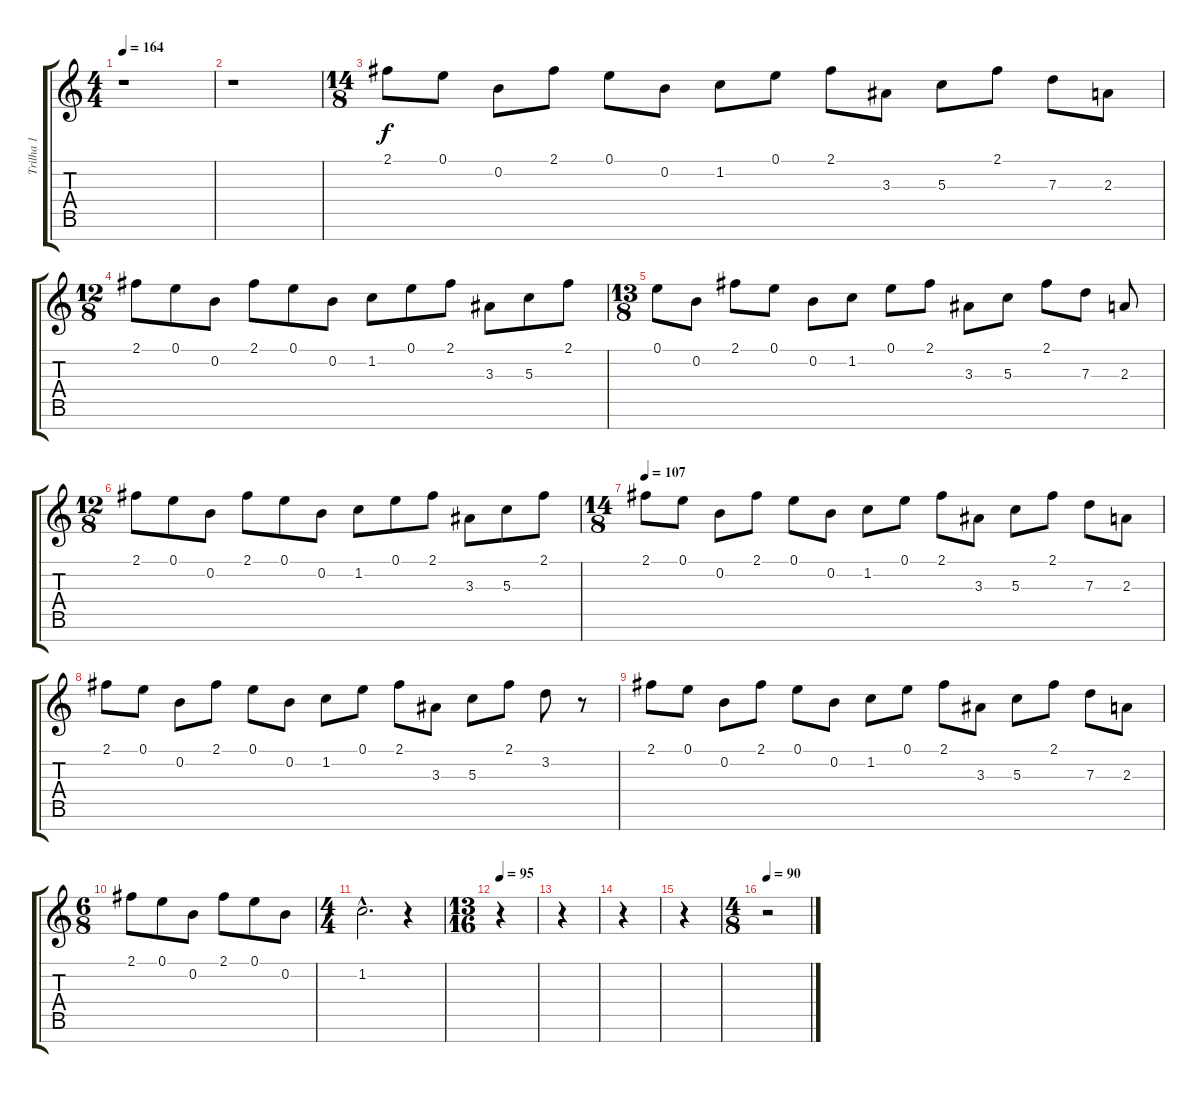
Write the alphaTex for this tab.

\track ("Trilha 1" "Trilha 1") {instrument acousticguitarnylon}
\staff {score tabs}
\tuning (E4 B3 G3 D3 A2 E2 B1) {hide}
\ts (4 4)
\tempo 164
\tempo 87
\tempo 164
\clef g2
\ks c
r.1{dy f instrument acousticguitarnylon} |
r.1 |
\ts (14 8)
2.1.8 0.1.8 0.2.8 2.1.8 0.1.8 0.2.8 1.2.8 0.1.8 2.1.8 3.3.8 5.3.8 2.1.8 7.3.8 2.3.8 |
\ts (12 8)
2.1.8 0.1.8 0.2.8 2.1.8 0.1.8 0.2.8 1.2.8 0.1.8 2.1.8 3.3.8 5.3.8 2.1.8 |
\ts (13 8)
0.1.8 0.2.8 2.1.8 0.1.8 0.2.8 1.2.8 0.1.8 2.1.8 3.3.8 5.3.8 2.1.8 7.3.8 2.3.8 |
\ts (12 8)
2.1.8 0.1.8 0.2.8 2.1.8 0.1.8 0.2.8 1.2.8 0.1.8 2.1.8 3.3.8 5.3.8 2.1.8 |
\ts (14 8)
\tempo 107
2.1.8 0.1.8 0.2.8 2.1.8 0.1.8 0.2.8 1.2.8 0.1.8 2.1.8 3.3.8 5.3.8 2.1.8 7.3.8 2.3.8 |
2.1.8 0.1.8 0.2.8 2.1.8 0.1.8 0.2.8 1.2.8 0.1.8 2.1.8 3.3.8 5.3.8 2.1.8 3.2.8 r.8 |
2.1.8 0.1.8 0.2.8 2.1.8 0.1.8 0.2.8 1.2.8 0.1.8 2.1.8 3.3.8 5.3.8 2.1.8 7.3.8 2.3.8 |
\ts (6 8)
2.1.8 0.1.8 0.2.8 2.1.8 0.1.8 0.2.8 |
\ts (4 4)
1.2{hac}.2{d} r.4 |
\ts (13 16)
\tempo 95
r.4 |
r.4 |
r.4 |
r.4 |
\ts (4 8)
\tempo 90
r.2
